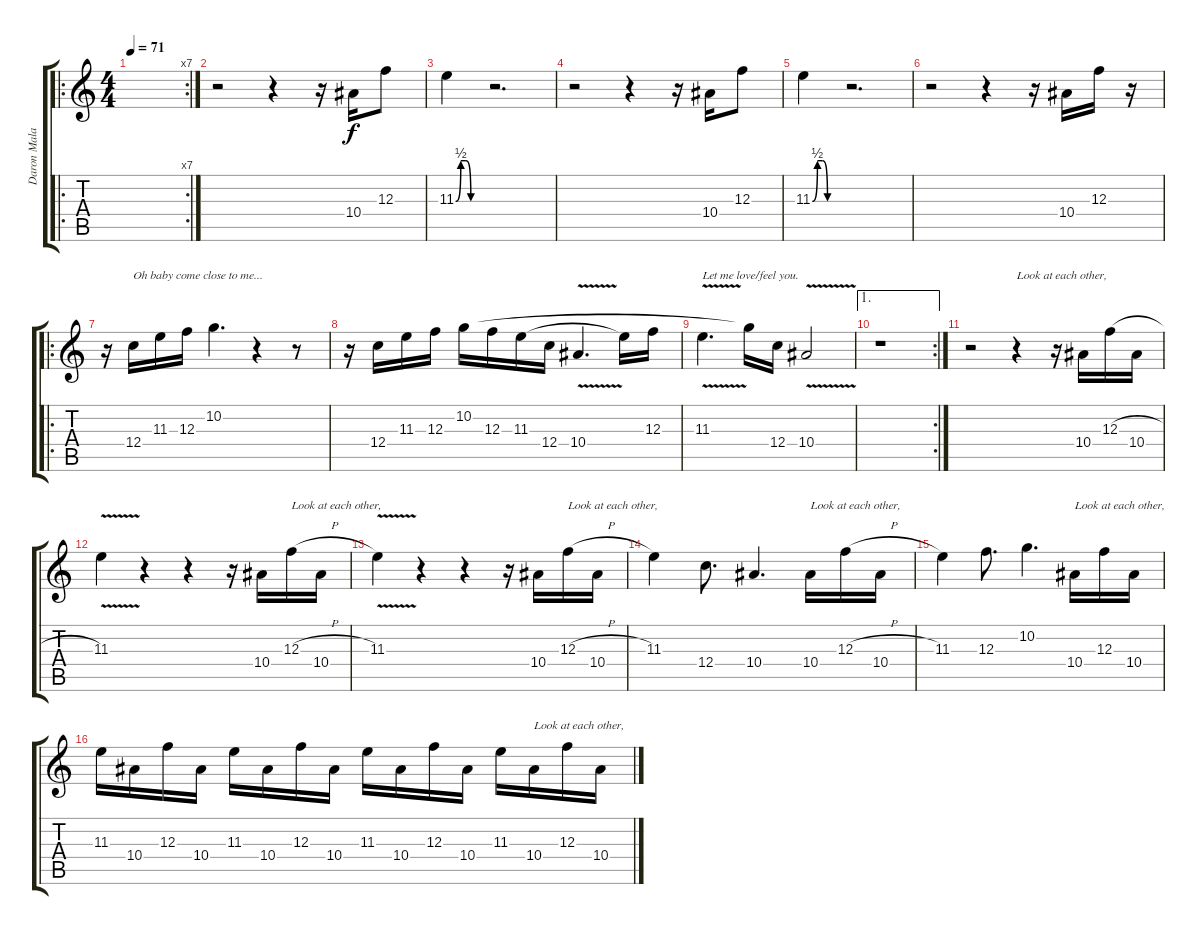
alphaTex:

\track ("Daron Malakian (Clean)" "Daron Mala") {instrument electricguitarclean}
\staff {score tabs}
\tuning (D4 A3 F3 C3 G2 C2) {hide}
\ro
\rc 7
\ts (4 4)
\tempo 71
\clef g2
\ks c
|
r.2 r.4 r.16 10.4.16 12.3.8 |
11.3{be (custom 0 0 10 2 20 2 30 0 60 0)}.4 r.2{d} |
r.2 r.4 r.16 10.4.16 12.3.8 |
11.3{be (custom 0 0 10 2 20 2 30 0 60 0)}.4 r.2{d} |
r.2 r.4 r.16 10.4.16 12.3.16 r.16 |
\ro
r.16 12.4.16{txt "Oh baby come close to me..."} 11.3.16 12.3.16 10.2.4{d} r.4 r.8 |
r.16 12.4.16 11.3.16 12.3.16 10.2.16 12.3.16 11.3.16 12.4.16 10.4{v}.4{d} 11.3{t}.16 12.3.16 |
11.3{v}.4{d txt "Let me love/feel you."} 10.2{t}.16 12.4.16 10.4{v}.2 |
\ae 1
\rc 2
r.1 |
r.2 r.4{txt "Look at each other,"} r.16 10.4.16 12.3{h}.16 10.4.16 |
11.3{v}.4 r.4 r.4 r.16 10.4.16 12.3{h}.16{txt "Look at each other,"} 10.4.16 |
11.3{v}.4 r.4 r.4 r.16 10.4.16 12.3{h}.16{txt "Look at each other,"} 10.4.16 |
11.3.4 12.4.8{d} 10.4.4{d} 10.4.16{txt "Look at each other,"} 12.3{h}.16 10.4.16 |
11.3.4 12.3.8{d} 10.2.4{d} 10.4.16{txt "Look at each other," volume 8 instrument electricguitarmuted} 12.3.16 10.4.16 |
11.3.16 10.4.16 12.3.16 10.4.16 11.3.16 10.4.16 12.3.16 10.4.16 11.3.16 10.4.16 12.3.16 10.4.16 11.3.16 10.4.16{txt "Look at each other,"} 12.3.16 10.4.16{volume 7}
